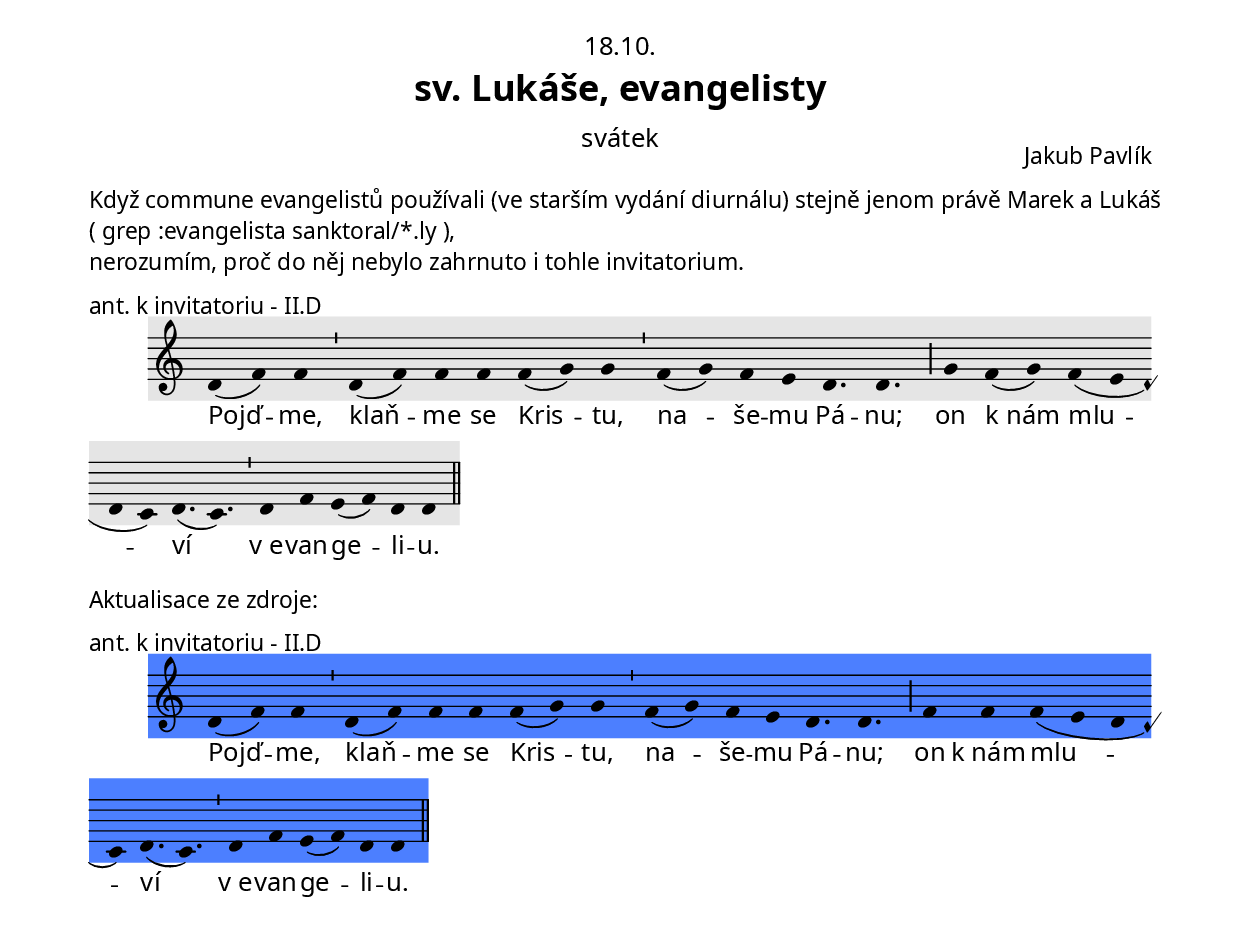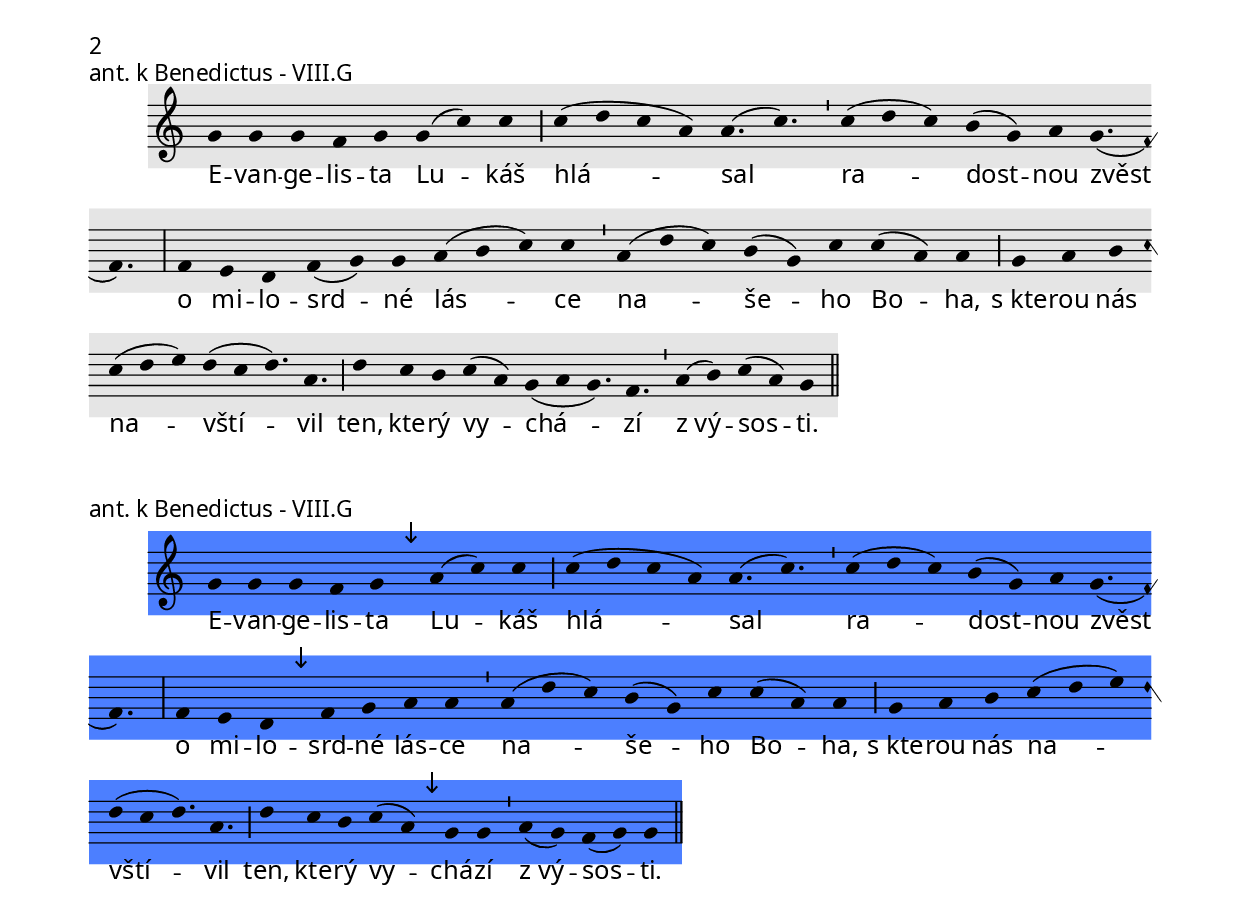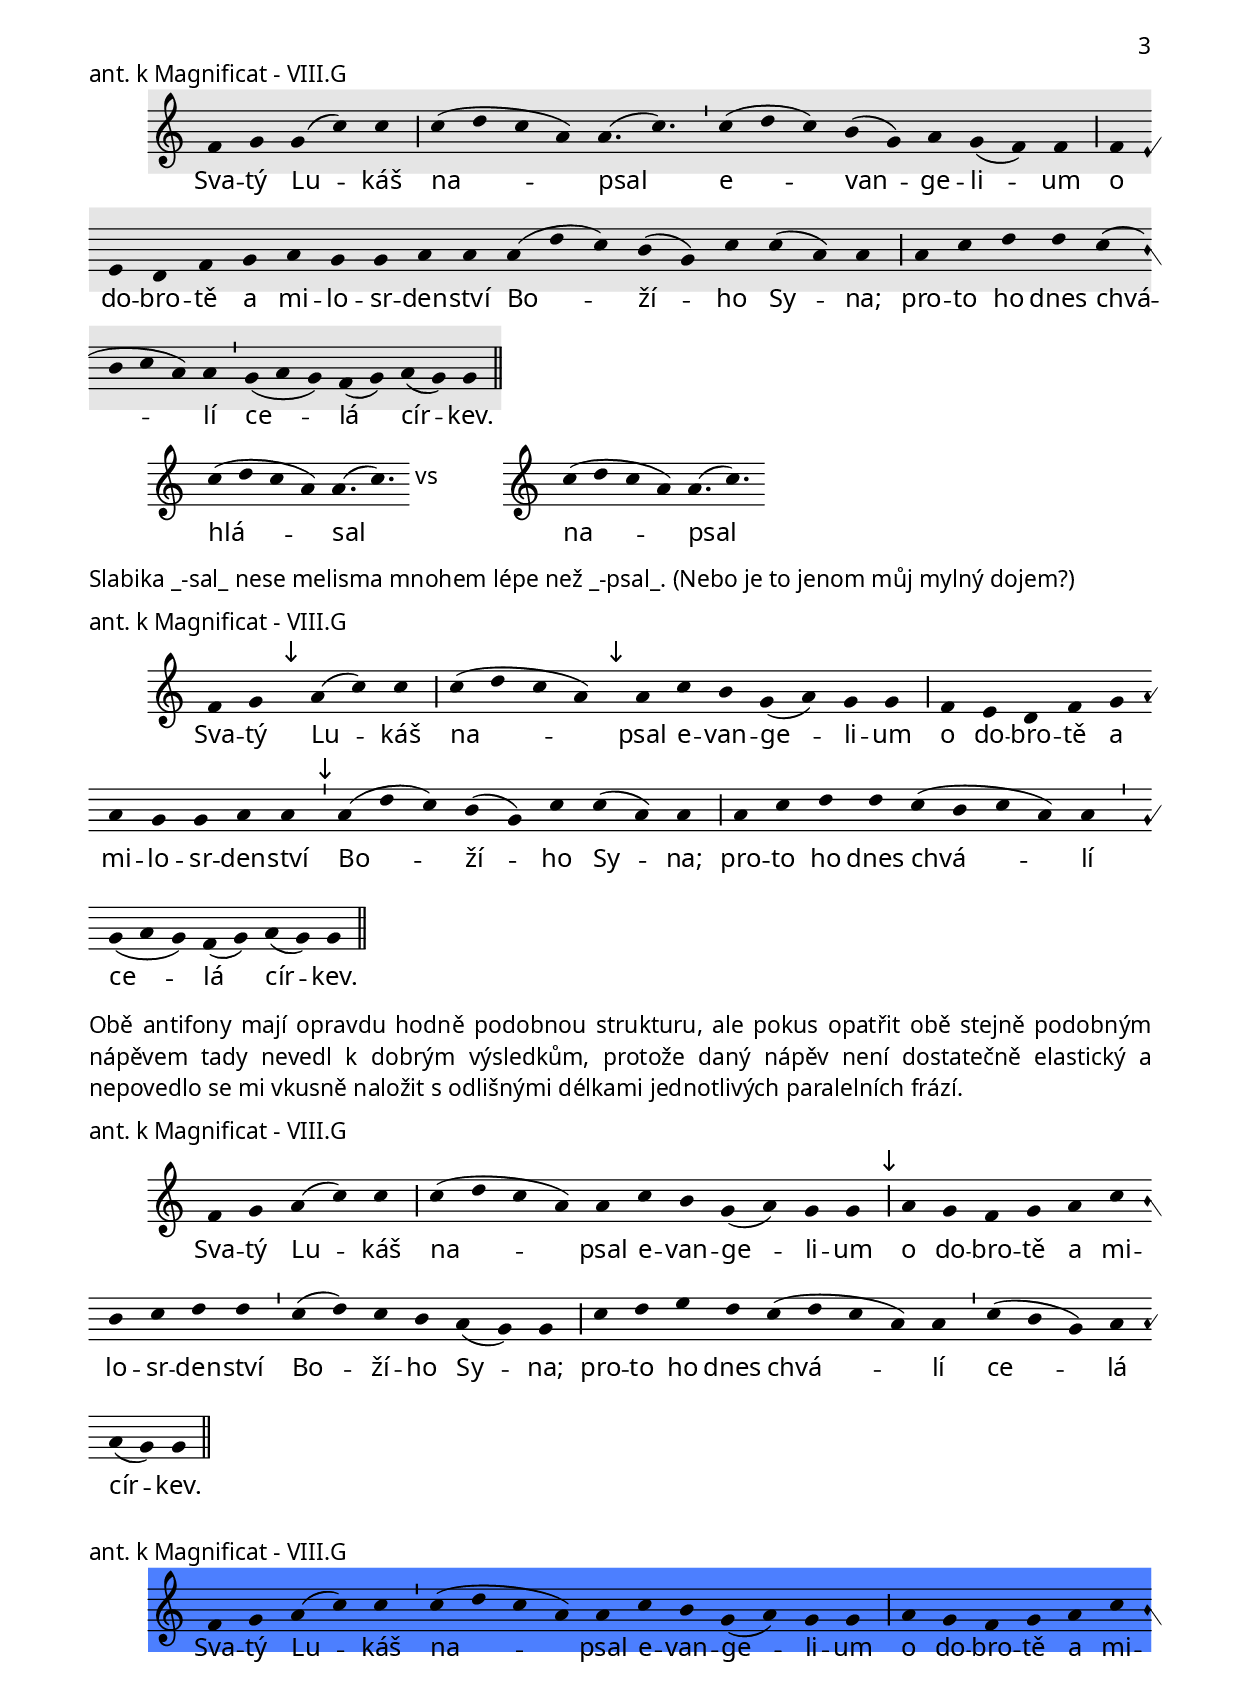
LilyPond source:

\version "2.15.37"

\include "../spolecne.ly"

\header {
  title = \markup\titleSvatek
            "sv. Lukáše, evangelisty"
            "svátek"
            18.10.
  composer = "Jakub Pavlík"
}

\markup\column{
  \line{Když commune evangelistů používali (ve starším vydání diurnálu) stejně jenom právě Marek a Lukáš}
  \line{( \sans{grep :evangelista sanktoral/*.ly} ),}
  \line{nerozumím, proč do něj nebylo zahrnuto i tohle invitatorium.}
}

\score {
  \relative c' {
    \zvyraznovacSedy
    \choralniRezim
    d4( f) f \barMin
    d( f) f f f( g) g \barMin f( g) f e d4. d \barMaior
    g4 f( g) f( e d c) d4.( c) \barMin d4 f e( f) d d \barFinalis
  }
  \addlyrics {
    Pojď -- me, klaň -- me se Kris -- tu, na -- še -- mu Pá -- nu;
    on k_nám mlu -- ví v_e -- van -- ge -- li -- u.
  }
  \header {
    quid = "ant. k invitatoriu"
    modus = "II"
    differentia = "D"
    psalmus = ""
    id = "invit"
    fons = "evangelista Marek, 25.4."
    fial = "sanktoral/0425marek.ly#invit?-aleluja"
    piece = \markup {\sestavTitulekBezZalmu}
  }
}

\markup\aktualisace

\score {
  \relative c' {
    \zvyraznovacModry
    \choralniRezim
    d4( f) f \barMin
    d( f) f f f( g) g \barMin f( g) f e d4. d \barMaior
    f4 f f( e d c) d4.( c) \barMin d4 f e( f) d d \barFinalis
  }
  \addlyrics {
    Pojď -- me, klaň -- me se Kris -- tu, na -- še -- mu Pá -- nu;
    on k_nám mlu -- ví v_e -- van -- ge -- li -- u.
  }
  \header {
    quid = "ant. k invitatoriu"
    modus = "II"
    differentia = "D"
    psalmus = ""
    id = "invit"
    fons = "evangelista Marek, 25.4."
    fial = "sanktoral/0425marek.ly#invit?-aleluja"
    piece = \markup {\sestavTitulekBezZalmu}
  }
}

\pageBreak

\score {
  \relative c'' {
    \zvyraznovacSedy
    \choralniRezim
    g4 g g f g g( c) c \barMaior
    c( d c a) a4.( c) \barMin c4( d c) b( g) a g4.( f) \barMax
    f4 e d f( g) g a( b c) c \barMin a( d c) b( g) c c( a) a \barMaior
    g a b c( d e) d( c d4.) a \barMaior
    d4 c b c( a) g( a g4.) f \barMin  a4( b) c( a) g \barFinalis
  }
  \addlyrics {
    E -- van -- ge -- lis -- ta Lu -- káš
    hlá -- sal ra -- dost -- nou zvěst
    o mi -- lo -- srd -- né lás -- ce na -- še -- ho Bo -- ha,
    s_kte -- rou nás na -- vští -- vil
    ten, kte -- rý vy -- chá -- zí z_vý -- sos -- ti.
  }
  \header {
    quid = "ant. k Benedictus"
    modus = "VIII" % std. rozsah modu VIII opousti az v zaveru
    differentia = "G"
    psalmus = ""
    id = "aben"
    piece = \markup {\sestavTitulekBezZalmu}
  }
}

\score {
  \relative c'' {
    \zvyraznovacModry
    \choralniRezim
    g4 g g f g \mark\sipka a( c) c \barMaior
    c( d c a) a4.( c) \barMin c4( d c) b( g) a g4.( f) \barMax
    f4 e d \mark\sipka f g a a \barMin a( d c) b( g) c c( a) a \barMaior
    g a b c( d e) d( c d4.) a \barMaior
    d4 c b c( a) \mark\sipka g g \barMin  a4( g) f( g) g \barFinalis
  }
  \addlyrics {
    E -- van -- ge -- lis -- ta Lu -- káš
    hlá -- sal ra -- dost -- nou zvěst
    o mi -- lo -- srd -- né lás -- ce na -- še -- ho Bo -- ha,
    s_kte -- rou nás na -- vští -- vil
    ten, kte -- rý vy -- chá -- zí z_vý -- sos -- ti.
  }
  \header {
    quid = "ant. k Benedictus"
    modus = "VIII" % std. rozsah modu VIII opousti az v zaveru
    differentia = "G"
    psalmus = ""
    id = "aben"
    piece = \markup {\sestavTitulekBezZalmu}
  }
}

\pageBreak

\score {
  \relative c' {
    \zvyraznovacSedy
    \choralniRezim
    f4 g g( c) c \barMaior c( d c a) a4.( c) \barMin c4( d c) b( g) a g( f) f \barMaior
    f e d f g a g g a a a( d c) b( g) c c( a) a \barMaior
    a c d d c( b c a) a \barMin g( a g) f( g) a( g) g \barFinalis
  }
  \addlyrics {
    Sva -- tý Lu -- káš na -- psal e -- van -- ge -- li -- um
    o do -- bro -- tě a mi -- lo -- sr -- den -- ství Bo -- ží -- ho Sy -- na;
    pro -- to ho dnes chvá -- lí ce -- lá cír -- kev.
  }
  \header {
    quid = "ant. k Magnificat"
    modus = "VIII"
    differentia = "G"
    psalmus = ""
    id = "amag"
    piece = \markup {\sestavTitulekBezZalmu}
  }
}

\markup\justify{
  \score{
    \relative c'' { \choralniRezim c4( d c a) a4.( c) }
    \addlyrics { hlá -- sal }
  }
  vs
  \score{
    \relative c'' { \choralniRezim c4( d c a) a4.( c) }
    \addlyrics { na -- psal }
  }
}
\markup\justify{
  Slabika _-sal_ nese melisma mnohem lépe než _-psal_.
  (Nebo je to jenom můj mylný dojem?)
}

\score {
  \relative c' {
    \choralniRezim
    f4 g \mark\sipka a( c) c \barMaior c( d c a) 	\mark\sipka a c b g( a) g g \barMaior
    f e d f g a g g a a \mark\sipka \barMin a( d c) b( g) c c( a) a \barMaior
    a c d d c( b c a) a \barMin g( a g) f( g) a( g) g \barFinalis
  }
  \addlyrics {
    Sva -- tý Lu -- káš na -- psal e -- van -- ge -- li -- um
    o do -- bro -- tě a mi -- lo -- sr -- den -- ství Bo -- ží -- ho Sy -- na;
    pro -- to ho dnes chvá -- lí ce -- lá cír -- kev.
  }
  \header {
    quid = "ant. k Magnificat"
    modus = "VIII"
    differentia = "G"
    psalmus = ""
    id = "amag"
    piece = \markup {\sestavTitulekBezZalmu}
  }
}

\markup\justify{
  Obě antifony mají opravdu hodně podobnou strukturu,
  ale pokus opatřit obě stejně podobným nápěvem tady nevedl k dobrým výsledkům,
  protože daný nápěv není dostatečně elastický a nepovedlo se mi vkusně
  naložit s odlišnými délkami jednotlivých paralelních frází.
}

\score {
  \relative c' {
    \choralniRezim
    f4 g a( c) c \barMaior
    c( d c a) a c b g( a) g g \barMaior
    \mark\sipka a g f g a c b c d d \barMin
    c( d) c b a( g) g \barMaior
    c d e d c( d c a) a \barMin
    c( b g) a a( g) g \barFinalis
  }
  \addlyrics {
    Sva -- tý Lu -- káš
    na -- psal e -- van -- ge -- li -- um
    o do -- bro -- tě a mi -- lo -- sr -- den -- ství
    Bo -- ží -- ho Sy -- na;
    pro -- to ho dnes chvá -- lí
    ce -- lá cír -- kev.
  }
  \header {
    quid = "ant. k Magnificat"
    modus = "VIII"
    differentia = "G"
    psalmus = ""
    id = "amag"
    piece = \markup {\sestavTitulekBezZalmu}
  }
}

\score {
  \relative c' {
    \zvyraznovacModry
    \choralniRezim
    f4 g a( c) c \barMin
    c( d c a) a c b g( a) g g \barMaior
    a g f g a c b c d d \barMin
    \mark\sipka c( d c) b( g) c c( a) a \barMaior
    c d e d c( d c a) a \barMin
    c( b g) a a( g) g \barFinalis
  }
  \addlyrics {
    Sva -- tý Lu -- káš
    na -- psal e -- van -- ge -- li -- um
    o do -- bro -- tě a mi -- lo -- sr -- den -- ství
    Bo -- ží -- ho Sy -- na;
    pro -- to ho dnes chvá -- lí
    ce -- lá cír -- kev.
  }
  \header {
    quid = "ant. k Magnificat"
    modus = "VIII"
    differentia = "G"
    psalmus = ""
    id = "amag"
    piece = \markup {\sestavTitulekBezZalmu}
  }
}